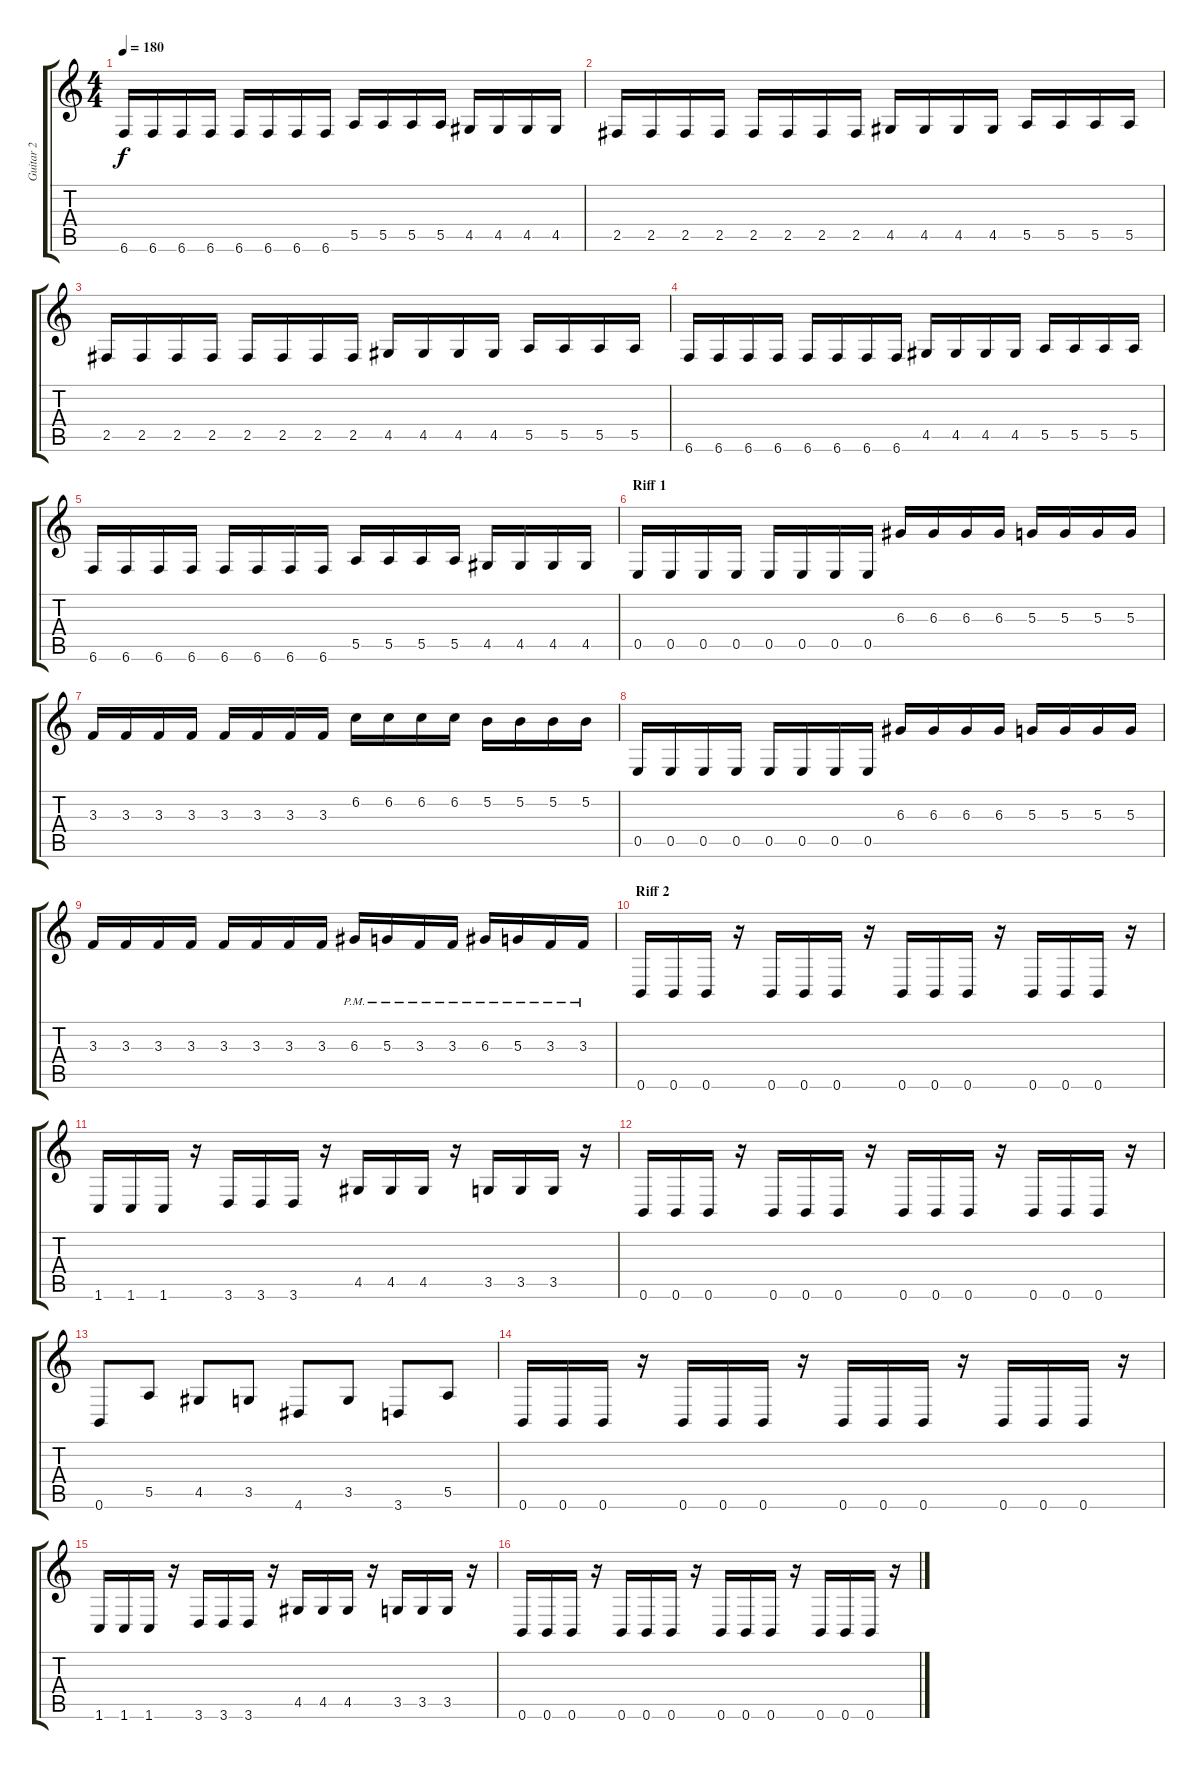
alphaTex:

\track ("Guitar 2" "Guitar 2") {instrument overdrivenguitar}
\staff {score tabs}
\tuning (B3 Gb3 D3 A2 E2 B1) {hide}
\ts (4 4)
\tempo 180
\clef g2
\ks c
6.6.16{dy f} 6.6.16 6.6.16 6.6.16 6.6.16 6.6.16 6.6.16 6.6.16 5.5.16 5.5.16 5.5.16 5.5.16 4.5.16 4.5.16 4.5.16 4.5.16 |
2.5.16 2.5.16 2.5.16 2.5.16 2.5.16 2.5.16 2.5.16 2.5.16 4.5.16 4.5.16 4.5.16 4.5.16 5.5.16 5.5.16 5.5.16 5.5.16 |
2.5.16 2.5.16 2.5.16 2.5.16 2.5.16 2.5.16 2.5.16 2.5.16 4.5.16 4.5.16 4.5.16 4.5.16 5.5.16 5.5.16 5.5.16 5.5.16 |
6.6.16 6.6.16 6.6.16 6.6.16 6.6.16 6.6.16 6.6.16 6.6.16 4.5.16 4.5.16 4.5.16 4.5.16 5.5.16 5.5.16 5.5.16 5.5.16 |
6.6.16 6.6.16 6.6.16 6.6.16 6.6.16 6.6.16 6.6.16 6.6.16 5.5.16 5.5.16 5.5.16 5.5.16 4.5.16 4.5.16 4.5.16 4.5.16 |
\section ("" "Riff 1")
0.5.16 0.5.16 0.5.16 0.5.16 0.5.16 0.5.16 0.5.16 0.5.16 6.3.16 6.3.16 6.3.16 6.3.16 5.3.16 5.3.16 5.3.16 5.3.16 |
3.3.16 3.3.16 3.3.16 3.3.16 3.3.16 3.3.16 3.3.16 3.3.16 6.2.16 6.2.16 6.2.16 6.2.16 5.2.16 5.2.16 5.2.16 5.2.16 |
0.5.16 0.5.16 0.5.16 0.5.16 0.5.16 0.5.16 0.5.16 0.5.16 6.3.16 6.3.16 6.3.16 6.3.16 5.3.16 5.3.16 5.3.16 5.3.16 |
3.3.16 3.3.16 3.3.16 3.3.16 3.3.16 3.3.16 3.3.16 3.3.16 6.3{pm}.16 5.3{pm}.16 3.3{pm}.16 3.3{pm}.16 6.3{pm}.16 5.3{pm}.16 3.3{pm}.16 3.3{pm}.16 |
\section ("" "Riff 2")
0.6.16 0.6.16 0.6.16 r.16 0.6.16 0.6.16 0.6.16 r.16 0.6.16 0.6.16 0.6.16 r.16 0.6.16 0.6.16 0.6.16 r.16 |
1.6.16 1.6.16 1.6.16 r.16 3.6.16 3.6.16 3.6.16 r.16 4.5.16 4.5.16 4.5.16 r.16 3.5.16 3.5.16 3.5.16 r.16 |
0.6.16 0.6.16 0.6.16 r.16 0.6.16 0.6.16 0.6.16 r.16 0.6.16 0.6.16 0.6.16 r.16 0.6.16 0.6.16 0.6.16 r.16 |
0.6.8 5.5.8 4.5.8 3.5.8 4.6.8 3.5.8 3.6.8 5.5.8 |
0.6.16 0.6.16 0.6.16 r.16 0.6.16 0.6.16 0.6.16 r.16 0.6.16 0.6.16 0.6.16 r.16 0.6.16 0.6.16 0.6.16 r.16 |
1.6.16 1.6.16 1.6.16 r.16 3.6.16 3.6.16 3.6.16 r.16 4.5.16 4.5.16 4.5.16 r.16 3.5.16 3.5.16 3.5.16 r.16 |
0.6.16 0.6.16 0.6.16 r.16 0.6.16 0.6.16 0.6.16 r.16 0.6.16 0.6.16 0.6.16 r.16 0.6.16 0.6.16 0.6.16 r.16
